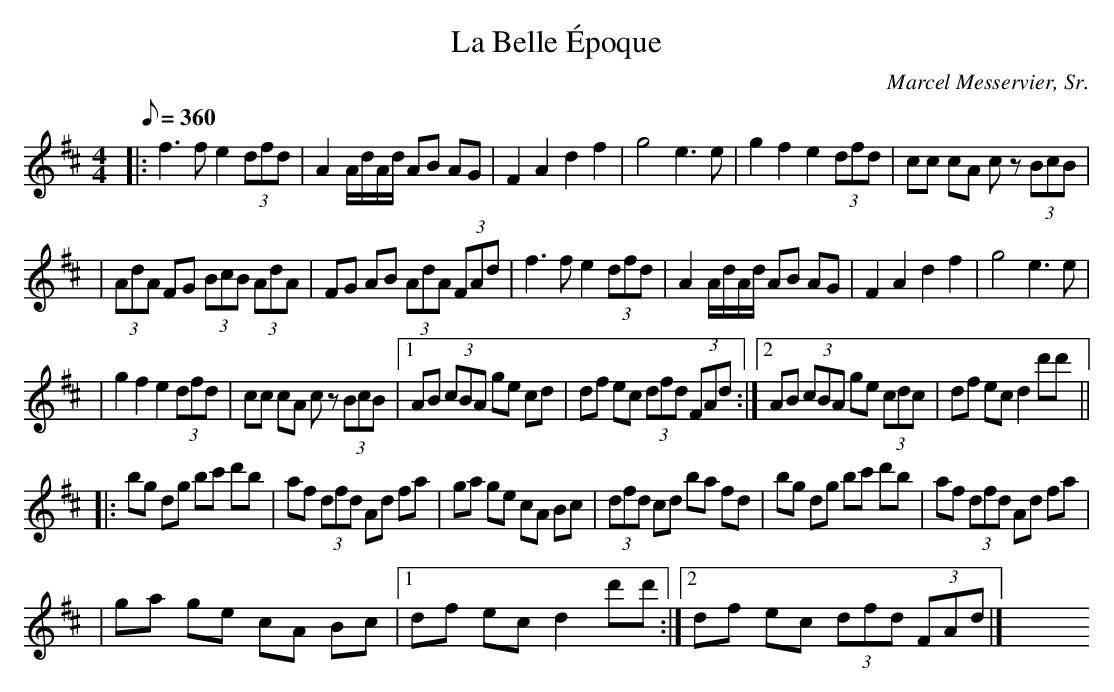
X:1
T:La Belle \'Epoque
M:4/4
Q:360
C:Marcel Messervier, Sr.
K:D
|: f3fe2(3dfd | A2 A/2d/2A/2d/2 AB AG \
| F2A2d2f2 | g4 e3e \
| g2f2e2 (3dfd | cc cA cz (3BcB |
| (3AdA FG (3BcB (3AdA | FG AB (3AdA (3FAd \
| f3fe2(3dfd | A2 A/2d/2A/2d/2 AB AG \
| F2A2d2f2 | g4 e3e |
| g2f2e2 (3dfd | cc cA cz (3BcB \
|1 AB (3cBA ge cd | df ec (3dfd (3FAd \
:|2 AB (3cBA ge (3cdc | df ec d2 d'd' ||
|: bg dg bc' d'b | af (3dfd Ad fa \
| ga ge cA Bc | (3dfd cd ba fd \
| bg dg bc' d'b | af (3dfd Ad fa |
| ga ge cA Bc |1 df ec d2 d'd' \
:|2 df ec (3dfd (3FAd |] y4 y4 y4 y4 y4 y4 y4 y4 y4 y4 y4 y4
